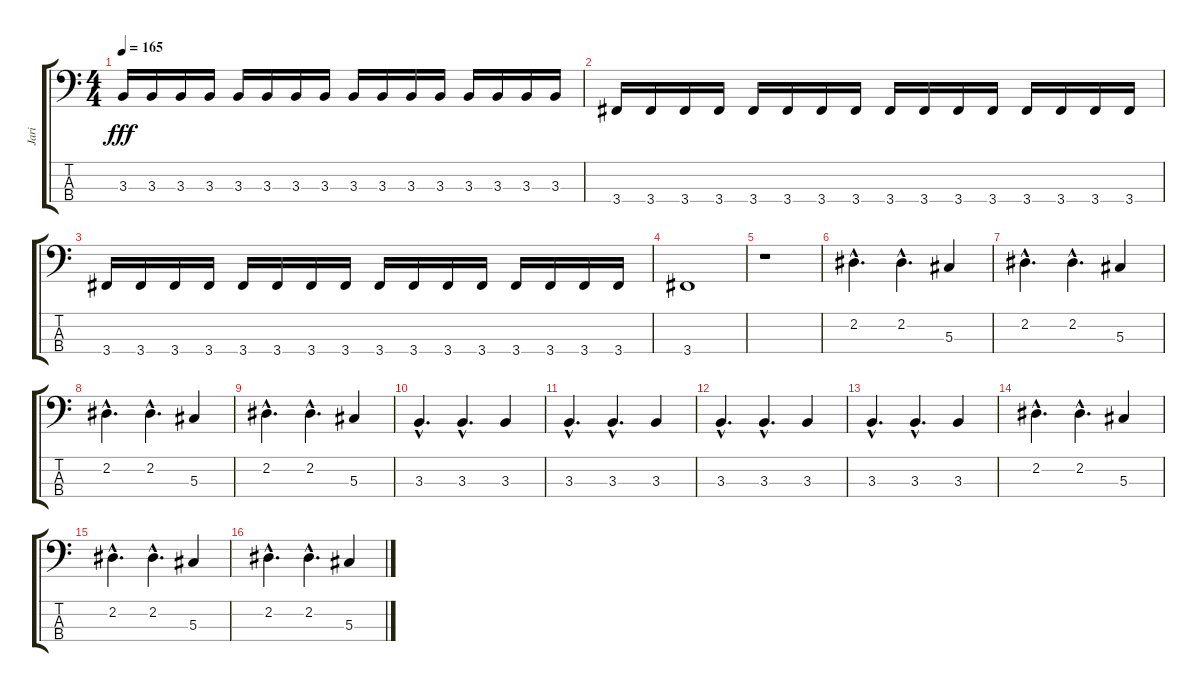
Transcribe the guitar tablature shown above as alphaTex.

\track ("Jari" "Jari") {instrument electricbassfinger}
\staff {score tabs}
\tuning (Gb2 Db2 Ab1 Eb1) {hide}
\ts (4 4)
\tempo 165
\clef f4
\ks c
3.3.16{dy fff} 3.3.16 3.3.16 3.3.16 3.3.16 3.3.16 3.3.16 3.3.16 3.3.16 3.3.16 3.3.16 3.3.16 3.3.16 3.3.16 3.3.16 3.3.16 |
3.4.16 3.4.16 3.4.16 3.4.16 3.4.16 3.4.16 3.4.16 3.4.16 3.4.16 3.4.16 3.4.16 3.4.16 3.4.16 3.4.16 3.4.16 3.4.16 |
3.4.16 3.4.16 3.4.16 3.4.16 3.4.16 3.4.16 3.4.16 3.4.16 3.4.16 3.4.16 3.4.16 3.4.16 3.4.16 3.4.16 3.4.16 3.4.16 |
3.4.1 |
r.1 |
2.2{hac}.4{d} 2.2{hac}.4{d} 5.3.4 |
2.2{hac}.4{d} 2.2{hac}.4{d} 5.3.4 |
2.2{hac}.4{d} 2.2{hac}.4{d} 5.3.4 |
2.2{hac}.4{d} 2.2{hac}.4{d} 5.3.4 |
3.3{hac}.4{d} 3.3{hac}.4{d} 3.3.4 |
3.3{hac}.4{d} 3.3{hac}.4{d} 3.3.4 |
3.3{hac}.4{d} 3.3{hac}.4{d} 3.3.4 |
3.3{hac}.4{d} 3.3{hac}.4{d} 3.3.4 |
2.2{hac}.4{d} 2.2{hac}.4{d} 5.3.4 |
2.2{hac}.4{d} 2.2{hac}.4{d} 5.3.4 |
2.2{hac}.4{d} 2.2{hac}.4{d} 5.3.4
